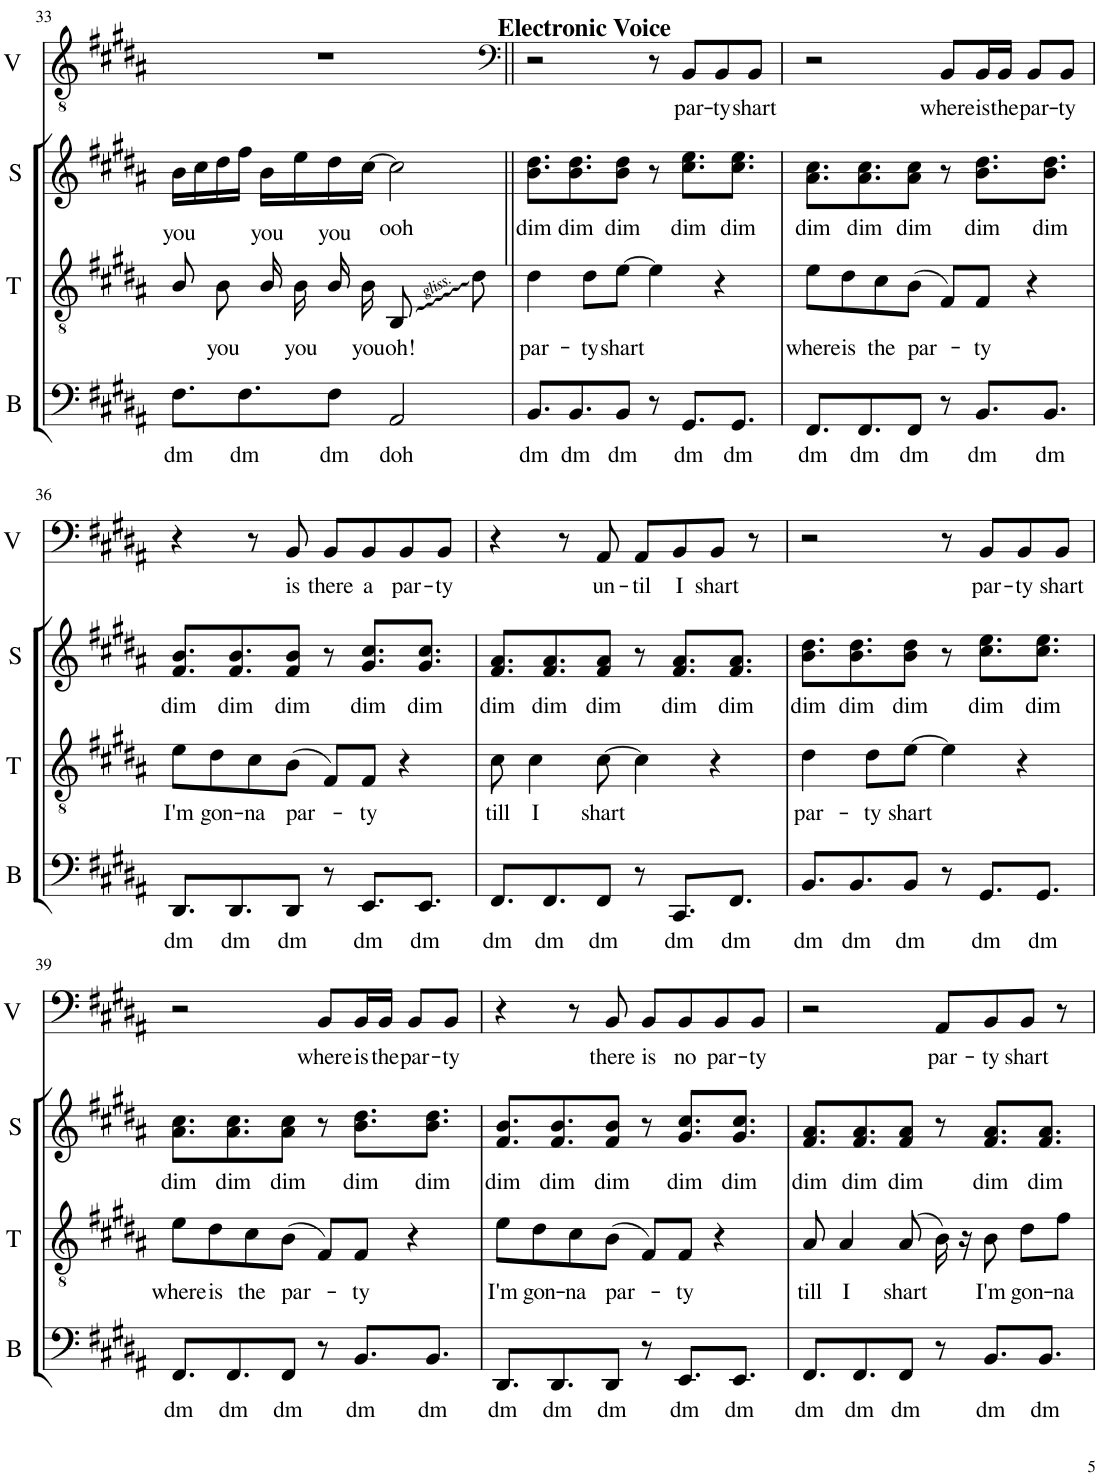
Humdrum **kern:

**kern	**text	**kern	**text	**kern	**text	**kern	**text
*part4	*part4	*part3	*part3	*part2	*part2	*part1	*part1
*staff4	*staff4	*staff3	*staff3	*staff2	*staff2	*staff1	*staff1
*I"Bass	*	*I"Tenor	*	*I"Soprano	*	*I"Voice	*
*I'B	*	*I'T	*	*I'S	*	*I'V	*
!!LO:PB:g=z
*clefF4	*	*clefGv2	*	*clefG2	*	*clefGv2	*
*	*	*Trd8c14	*	*	*	*	*
*k[f#c#g#d#a#]	*	*k[f#c#g#d#a#]	*	*k[f#c#g#d#a#]	*	*k[f#c#g#d#a#]	*
*M4/4	*	*M4/4	*	*M4/4	*	*M4/4	*
=33	=33	=33	=33	=33	=33	=33	=33
!	!LO:LY:b	!	!LO:LY:a	!	!	!	!
8.F#\L	dm	8B/	you	16b\LL	.	1r	.
.	.	.	.	16cc#\	.	.	.
!	!	!	!LO:LY:b	!	!	!	!
.	.	8B\	you	16dd#\	.	.	.
!	!LO:LY:b	!	!	!	!	!	!
8.F#\	dm	.	.	16ff#\JJ	.	.	.
!	!	!	!LO:LY:a	!	!	!	!
.	.	16B/	you	16b\LL	.	.	.
!	!	!	!LO:LY:b	!	!	!	!
.	.	16B\	you	16ee\	.	.	.
!	!LO:LY:b	!	!LO:LY:a	!	!	!	!
8F#\J	dm	16B/	you	16dd#\	.	.	.
!	!	!	!LO:LY:b	!	!	!	!
.	.	16B\	you	[16cc#\JJ	.	.	.
!	!LO:LY:b	!	!LO:LY:b	!	!LO:LY:b	!	!
2AA#/	doh	8BB/	oh!	2cc#\]	ooh	.	.
.	.	4ryy	.	.	.	.	.
.	.	8d#\	.	.	.	.	.
=34||	=34||	=34||	=34||	=34||	=34||	=34||	=34||
*	*	*	*	*	*	*clefF4	*
!	!	!	!	!	!	!LO:TX:a:B:t=Electronic Voice	!
!	!LO:LY:b	!	!LO:LY:b	!	!LO:LY:b	!	!
8.BB/L	dm	4d#\	par-	8.b\ 8.dd#\L	dim	2r	.
!	!LO:LY:b	!	!	!	!LO:LY:b	!	!
8.BB/	dm	.	.	8.b\ 8.dd#\	dim	.	.
!	!	!	!LO:LY:b	!	!	!	!
.	.	8d#\L	-ty	.	.	.	.
!	!LO:LY:b	!	!LO:LY:b	!	!LO:LY:b	!	!
8BB/J	dm	[8e\J	shart	8b\ 8dd#\J	dim	.	.
8r	.	4e\]	.	8r	.	8r	.
!	!LO:LY:b	!	!	!	!LO:LY:b	!	!LO:LY:b
8.GG#/L	dm	.	.	8.cc#\ 8.ee\L	dim	8BB/L	par-
!	!	!	!	!	!	!	!LO:LY:b
.	.	4r	.	.	.	8BB/	-ty
!	!LO:LY:b	!	!	!	!LO:LY:b	!	!
8.GG#/J	dm	.	.	8.cc#\ 8.ee\J	dim	.	.
!	!	!	!	!	!	!	!LO:LY:b
.	.	.	.	.	.	8BB/J	shart
=35	=35	=35	=35	=35	=35	=35	=35
!	!LO:LY:b	!	!LO:LY:b	!	!LO:LY:b	!	!
8.FF#/L	dm	8e\L	where	8.a#\ 8.cc#\L	dim	2r	.
!	!	!	!LO:LY:b	!	!	!	!
.	.	8d#\	is	.	.	.	.
!	!LO:LY:b	!	!	!	!LO:LY:b	!	!
8.FF#/	dm	.	.	8.a#\ 8.cc#\	dim	.	.
!	!	!	!LO:LY:b	!	!	!	!
.	.	8c#\	the	.	.	.	.
!	!LO:LY:b	!	!LO:LY:b	!	!LO:LY:b	!	!
8FF#/J	dm	(8B\J	par-	8a#\ 8cc#\J	dim	.	.
!	!	!	!	!	!	!	!LO:LY:b
8r	.	8F#/L)	.	8r	.	8BB/L	where
!	!LO:LY:b	!	!LO:LY:b	!	!LO:LY:b	!	!LO:LY:b
8.BB/L	dm	8F#/J	-ty	8.b\ 8.dd#\L	dim	16BB/L	is
!	!	!	!	!	!	!	!LO:LY:b
.	.	.	.	.	.	16BB/JJ	the
!	!	!	!	!	!	!	!LO:LY:b
.	.	4r	.	.	.	8BB/L	par-
!	!LO:LY:b	!	!	!	!LO:LY:b	!	!
8.BB/J	dm	.	.	8.b\ 8.dd#\J	dim	.	.
!	!	!	!	!	!	!	!LO:LY:b
.	.	.	.	.	.	8BB/J	-ty
!!LO:LB:g=z
=36	=36	=36	=36	=36	=36	=36	=36
!	!LO:LY:b	!	!LO:LY:b	!	!LO:LY:b	!	!
8.DD#/L	dm	8e\L	I'm	8.f#/ 8.b/L	dim	4r	.
!	!	!	!LO:LY:b	!	!	!	!
.	.	8d#\	gon-	.	.	.	.
!	!LO:LY:b	!	!	!	!LO:LY:b	!	!
8.DD#/	dm	.	.	8.f#/ 8.b/	dim	.	.
!	!	!	!LO:LY:b	!	!	!	!
.	.	8c#\	-na	.	.	8r	.
!	!LO:LY:b	!	!LO:LY:b	!	!LO:LY:b	!	!LO:LY:b
8DD#/J	dm	(8B\J	par-	8f#/ 8b/J	dim	8BB/	is
!	!	!	!	!	!	!	!LO:LY:b
8r	.	8F#/L)	.	8r	.	8BB/L	there
!	!LO:LY:b	!	!LO:LY:b	!	!LO:LY:b	!	!LO:LY:b
8.EE/L	dm	8F#/J	-ty	8.g#/ 8.cc#/L	dim	8BB/	a
!	!	!	!	!	!	!	!LO:LY:b
.	.	4r	.	.	.	8BB/	-par-
!	!LO:LY:b	!	!	!	!LO:LY:b	!	!
8.EE/J	dm	.	.	8.g#/ 8.cc#/J	dim	.	.
!	!	!	!	!	!	!	!LO:LY:b
.	.	.	.	.	.	8BB/J	-ty
=37	=37	=37	=37	=37	=37	=37	=37
!	!LO:LY:b	!	!LO:LY:b	!	!LO:LY:b	!	!
8.FF#/L	dm	8c#\	till	8.f#/ 8.a#/L	dim	4r	.
!	!	!	!LO:LY:b	!	!	!	!
.	.	4c#\	I	.	.	.	.
!	!LO:LY:b	!	!	!	!LO:LY:b	!	!
8.FF#/	dm	.	.	8.f#/ 8.a#/	dim	.	.
.	.	.	.	.	.	8r	.
!	!LO:LY:b	!	!LO:LY:b	!	!LO:LY:b	!	!LO:LY:b
8FF#/J	dm	[8c#\	shart	8f#/ 8a#/J	dim	8AA#/	un-
!	!	!	!	!	!	!	!LO:LY:b
8r	.	4c#\]	.	8r	.	8AA#/L	-til
!	!LO:LY:b	!	!	!	!LO:LY:b	!	!LO:LY:b
8.CC#/L	dm	.	.	8.f#/ 8.a#/L	dim	8BB/	I
!	!	!	!	!	!	!	!LO:LY:b
.	.	4r	.	.	.	8BB/J	shart
!	!LO:LY:b	!	!	!	!LO:LY:b	!	!
8.FF#/J	dm	.	.	8.f#/ 8.a#/J	dim	.	.
.	.	.	.	.	.	8r	.
=38	=38	=38	=38	=38	=38	=38	=38
!	!LO:LY:b	!	!LO:LY:b	!	!LO:LY:b	!	!
8.BB/L	dm	4d#\	par-	8.b\ 8.dd#\L	dim	2r	.
!	!LO:LY:b	!	!	!	!LO:LY:b	!	!
8.BB/	dm	.	.	8.b\ 8.dd#\	dim	.	.
!	!	!	!LO:LY:b	!	!	!	!
.	.	8d#\L	-ty	.	.	.	.
!	!LO:LY:b	!	!LO:LY:b	!	!LO:LY:b	!	!
8BB/J	dm	[8e\J	shart	8b\ 8dd#\J	dim	.	.
8r	.	4e\]	.	8r	.	8r	.
!	!LO:LY:b	!	!	!	!LO:LY:b	!	!LO:LY:b
8.GG#/L	dm	.	.	8.cc#\ 8.ee\L	dim	8BB/L	par-
!	!	!	!	!	!	!	!LO:LY:b
.	.	4r	.	.	.	8BB/	-ty
!	!LO:LY:b	!	!	!	!LO:LY:b	!	!
8.GG#/J	dm	.	.	8.cc#\ 8.ee\J	dim	.	.
!	!	!	!	!	!	!	!LO:LY:b
.	.	.	.	.	.	8BB/J	shart
!!LO:LB:g=z
=39	=39	=39	=39	=39	=39	=39	=39
!	!LO:LY:b	!	!LO:LY:b	!	!LO:LY:b	!	!
8.FF#/L	dm	8e\L	where	8.a#\ 8.cc#\L	dim	2r	.
!	!	!	!LO:LY:b	!	!	!	!
.	.	8d#\	is	.	.	.	.
!	!LO:LY:b	!	!	!	!LO:LY:b	!	!
8.FF#/	dm	.	.	8.a#\ 8.cc#\	dim	.	.
!	!	!	!LO:LY:b	!	!	!	!
.	.	8c#\	the	.	.	.	.
!	!LO:LY:b	!	!LO:LY:b	!	!LO:LY:b	!	!
8FF#/J	dm	(8B\J	par-	8a#\ 8cc#\J	dim	.	.
!	!	!	!	!	!	!	!LO:LY:b
8r	.	8F#/L)	.	8r	.	8BB/L	where
!	!LO:LY:b	!	!LO:LY:b	!	!LO:LY:b	!	!LO:LY:b
8.BB/L	dm	8F#/J	-ty	8.b\ 8.dd#\L	dim	16BB/L	is
!	!	!	!	!	!	!	!LO:LY:b
.	.	.	.	.	.	16BB/JJ	the
!	!	!	!	!	!	!	!LO:LY:b
.	.	4r	.	.	.	8BB/L	par-
!	!LO:LY:b	!	!	!	!LO:LY:b	!	!
8.BB/J	dm	.	.	8.b\ 8.dd#\J	dim	.	.
!	!	!	!	!	!	!	!LO:LY:b
.	.	.	.	.	.	8BB/J	-ty
=40	=40	=40	=40	=40	=40	=40	=40
!	!LO:LY:b	!	!LO:LY:b	!	!LO:LY:b	!	!
8.DD#/L	dm	8e\L	I'm	8.f#/ 8.b/L	dim	4r	.
!	!	!	!LO:LY:b	!	!	!	!
.	.	8d#\	gon-	.	.	.	.
!	!LO:LY:b	!	!	!	!LO:LY:b	!	!
8.DD#/	dm	.	.	8.f#/ 8.b/	dim	.	.
!	!	!	!LO:LY:b	!	!	!	!
.	.	8c#\	-na	.	.	8r	.
!	!LO:LY:b	!	!LO:LY:b	!	!LO:LY:b	!	!LO:LY:b
8DD#/J	dm	(8B\J	par-	8f#/ 8b/J	dim	8BB/	there
!	!	!	!	!	!	!	!LO:LY:b
8r	.	8F#/L)	.	8r	.	8BB/L	is
!	!LO:LY:b	!	!LO:LY:b	!	!LO:LY:b	!	!LO:LY:b
8.EE/L	dm	8F#/J	-ty	8.g#/ 8.cc#/L	dim	8BB/	no
!	!	!	!	!	!	!	!LO:LY:b
.	.	4r	.	.	.	8BB/	-par-
!	!LO:LY:b	!	!	!	!LO:LY:b	!	!
8.EE/J	dm	.	.	8.g#/ 8.cc#/J	dim	.	.
!	!	!	!	!	!	!	!LO:LY:b
.	.	.	.	.	.	8BB/J	-ty
=41	=41	=41	=41	=41	=41	=41	=41
!	!LO:LY:b	!	!LO:LY:b	!	!LO:LY:b	!	!
8.FF#/L	dm	8A#/	till	8.f#/ 8.a#/L	dim	2r	.
!	!	!	!LO:LY:b	!	!	!	!
.	.	4A#/	I	.	.	.	.
!	!LO:LY:b	!	!	!	!LO:LY:b	!	!
8.FF#/	dm	.	.	8.f#/ 8.a#/	dim	.	.
!	!LO:LY:b	!	!LO:LY:b	!	!LO:LY:b	!	!
8FF#/J	dm	(8A#/	shart	8f#/ 8a#/J	dim	.	.
!	!	!	!	!	!	!	!LO:LY:b
8r	.	16B\)	.	8r	.	8AA#/L	par-
.	.	16r	.	.	.	.	.
!	!LO:LY:b	!	!LO:LY:b	!	!LO:LY:b	!	!LO:LY:b
8.BB/L	dm	8B\	I'm	8.f#/ 8.a#/L	dim	8BB/	-ty
!	!	!	!LO:LY:b	!	!	!	!LO:LY:b
.	.	8d#\L	gon-	.	.	8BB/J	shart
!	!LO:LY:b	!	!	!	!LO:LY:b	!	!
8.BB/J	dm	.	.	8.f#/ 8.a#/J	dim	.	.
!	!	!	!LO:LY:b	!	!	!	!
.	.	8f#\J	-na	.	.	8r	.
=	=	=	=	=	=	=	=
*-	*-	*-	*-	*-	*-	*-	*-
